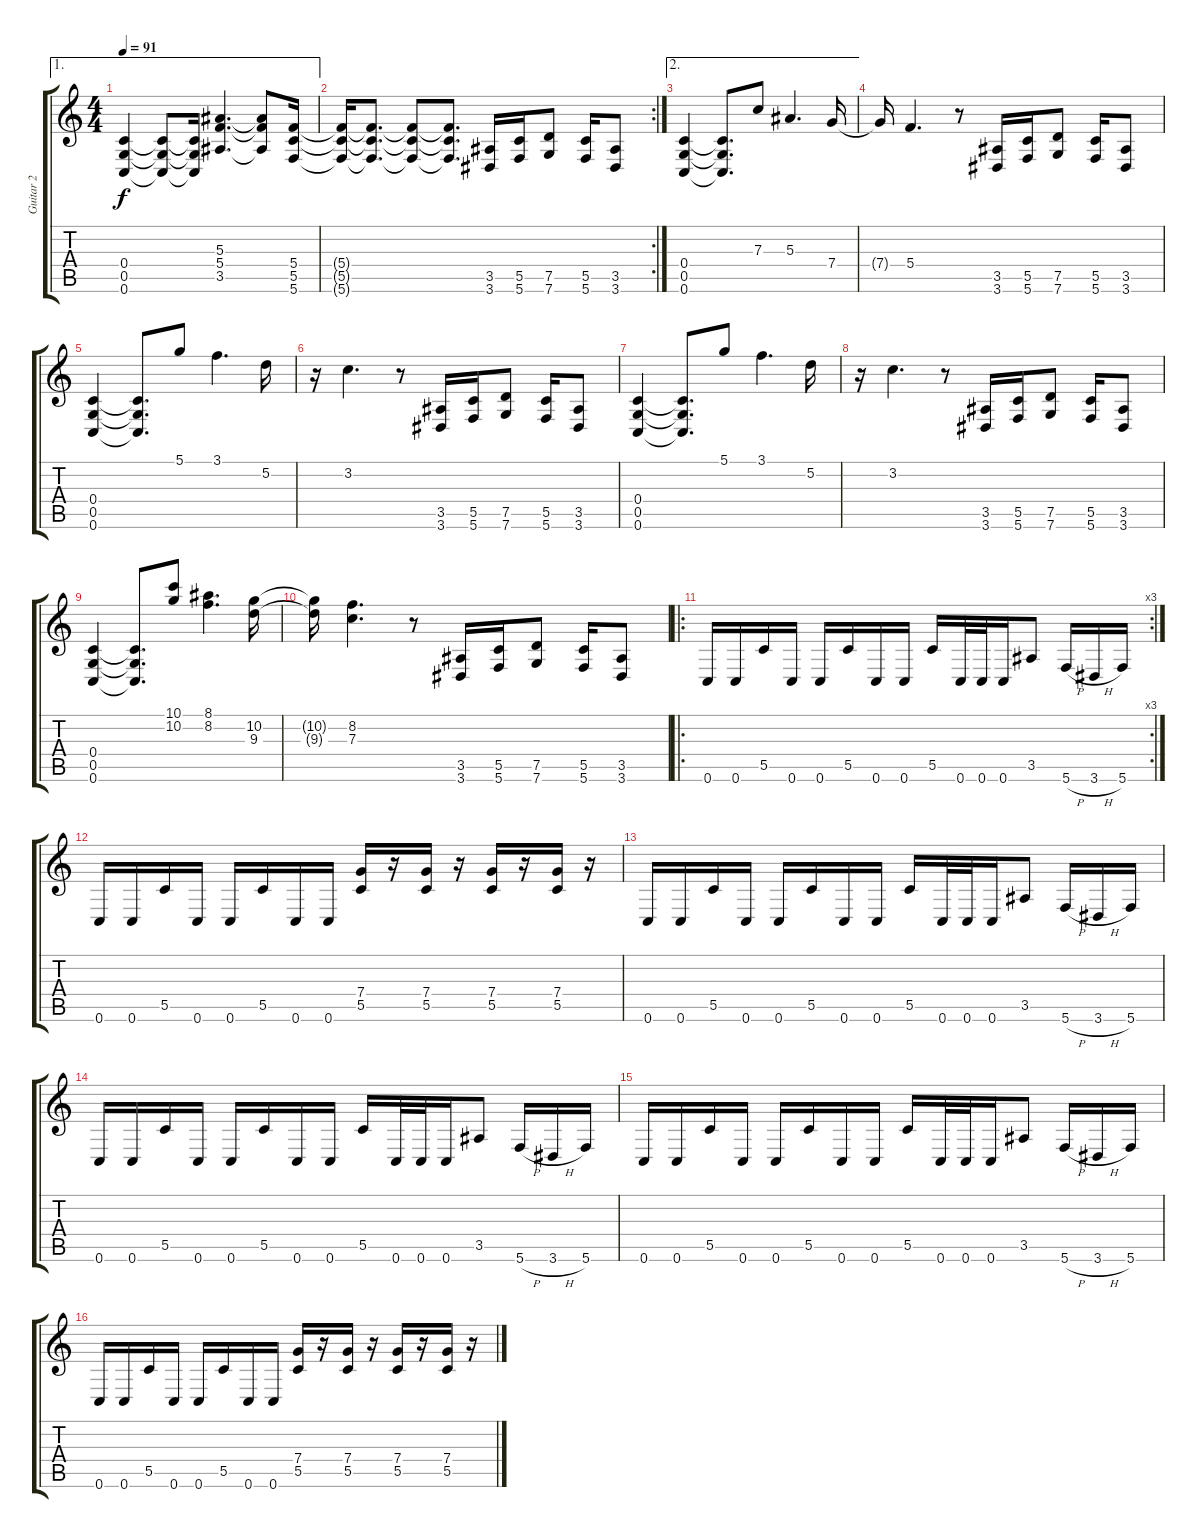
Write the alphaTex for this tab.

\track ("Guitar 2" "Guitar 2") {instrument distortionguitar}
\staff {score tabs}
\tuning (D4 A3 F3 C3 G2 C2) {hide}
\ae 1
\ts (4 4)
\tempo 91
\clef g2
\ks c
(0.4 0.5 0.6).4{dy f} (0.4{t} 0.5{t} 0.6{t}).8 (0.4{t} 0.5{t} 0.6{t}).16 (5.3 5.4 3.5).4{d} (5.3{t} 5.4{t} 3.5{t}).8 (5.4 5.5 5.6).16 |
\rc 2
(5.4{t} 5.5{t} 5.6{t}).16 (5.4{t} 5.5{t} 5.6{t}).8{d} (5.4{t} 5.5{t} 5.6{t}).8 (5.4{t} 5.5{t} 5.6{t}).8{d} (3.5 3.6).16 (5.5 5.6).16 (7.5 7.6).8 (5.5 5.6).16 (3.5 3.6).8 |
\ae 2
(0.4 0.5 0.6).4 (0.4{t} 0.5{t} 0.6{t}).8{d} 7.3.8 5.3.4{d} 7.4.16 |
7.4{t}.16 5.4.4{d} r.8 (3.5 3.6).16 (5.5 5.6).16 (7.5 7.6).8 (5.5 5.6).16 (3.5 3.6).8 |
(0.4 0.5 0.6).4 (0.4{t} 0.5{t} 0.6{t}).8{d} 5.1.8 3.1.4{d} 5.2.16 |
r.16 3.2.4{d} r.8 (3.5 3.6).16 (5.5 5.6).16 (7.5 7.6).8 (5.5 5.6).16 (3.5 3.6).8 |
(0.4 0.5 0.6).4 (0.4{t} 0.5{t} 0.6{t}).8{d} 5.1.8 3.1.4{d} 5.2.16 |
r.16 3.2.4{d} r.8 (3.5 3.6).16 (5.5 5.6).16 (7.5 7.6).8 (5.5 5.6).16 (3.5 3.6).8 |
(0.4 0.5 0.6).4 (0.4{t} 0.5{t} 0.6{t}).8{d} (10.1 10.2).8 (8.1 8.2).4{d} (10.2 9.3).16 |
(10.2{t} 9.3{t}).16 (8.2 7.3).4{d} r.8 (3.5 3.6).16 (5.5 5.6).16 (7.5 7.6).8 (5.5 5.6).16 (3.5 3.6).8 |
\ro
\rc 3
0.6.16 0.6.16 5.5.16 0.6.16 0.6.16 5.5.16 0.6.16 0.6.16 5.5.16 0.6.32 0.6.32 0.6.16 3.5.8 5.6{h}.16 3.6{h}.16 5.6.16 |
0.6.16 0.6.16 5.5.16 0.6.16 0.6.16 5.5.16 0.6.16 0.6.16 (7.4 5.5).16 r.16 (7.4 5.5).16 r.16 (7.4 5.5).16 r.16 (7.4 5.5).16 r.16 |
0.6.16 0.6.16 5.5.16 0.6.16 0.6.16 5.5.16 0.6.16 0.6.16 5.5.16 0.6.32 0.6.32 0.6.16 3.5.8 5.6{h}.16 3.6{h}.16 5.6.16 |
0.6.16 0.6.16 5.5.16 0.6.16 0.6.16 5.5.16 0.6.16 0.6.16 5.5.16 0.6.32 0.6.32 0.6.16 3.5.8 5.6{h}.16 3.6{h}.16 5.6.16 |
0.6.16 0.6.16 5.5.16 0.6.16 0.6.16 5.5.16 0.6.16 0.6.16 5.5.16 0.6.32 0.6.32 0.6.16 3.5.8 5.6{h}.16 3.6{h}.16 5.6.16 |
0.6.16 0.6.16 5.5.16 0.6.16 0.6.16 5.5.16 0.6.16 0.6.16 (7.4 5.5).16 r.16 (7.4 5.5).16 r.16 (7.4 5.5).16 r.16 (7.4 5.5).16 r.16
